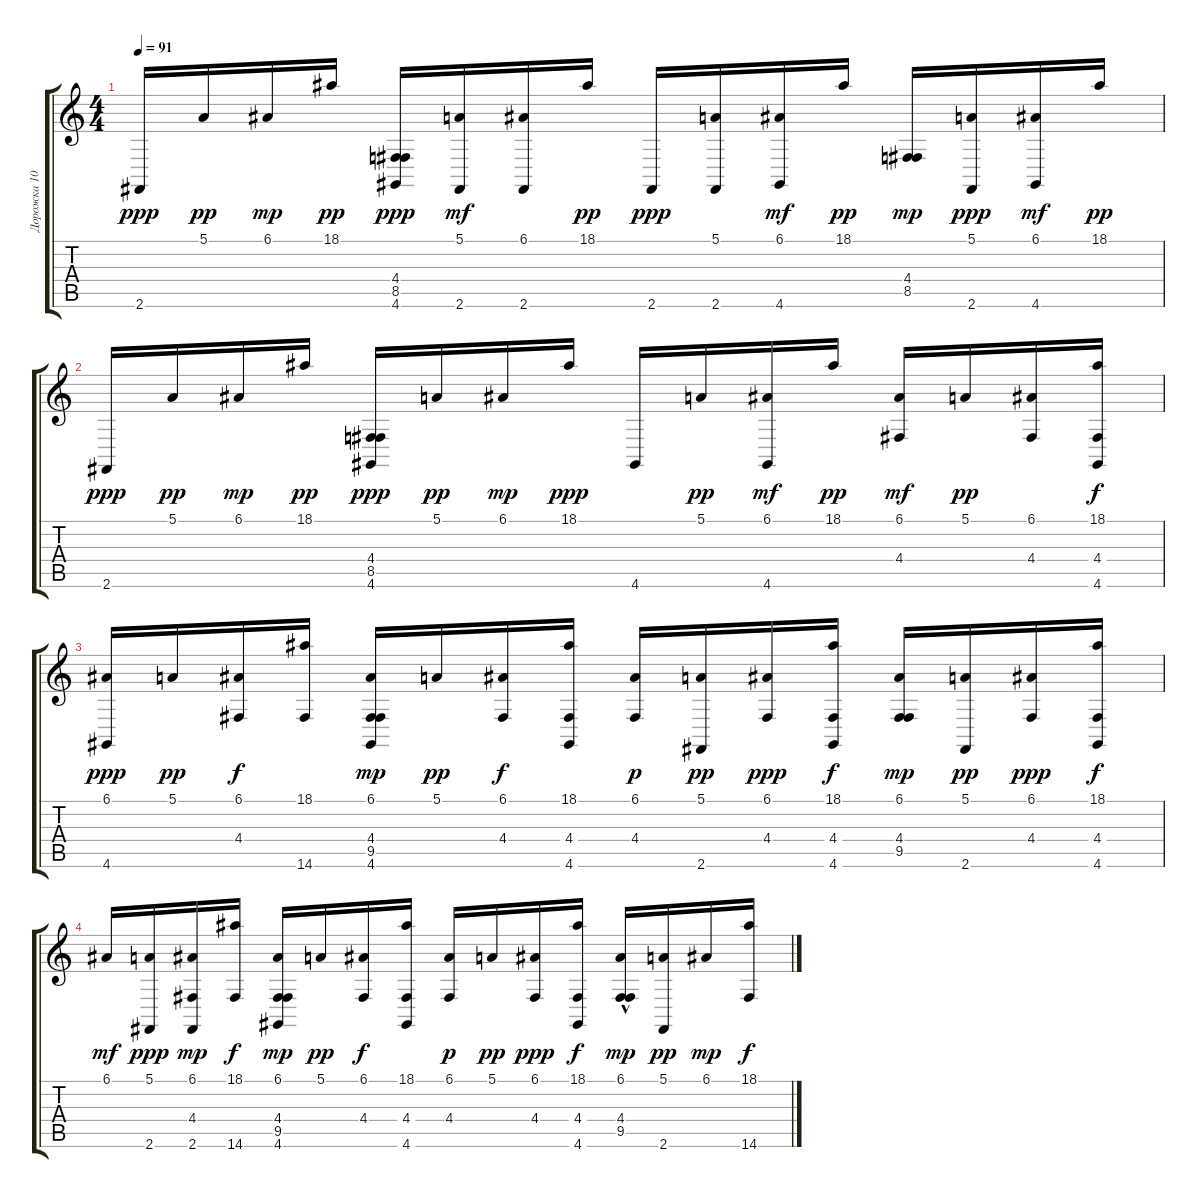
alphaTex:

\track ("Дорожка 10" "Дорожка 10") {instrument celesta}
\staff {score tabs}
\tuning (E4 B3 G3 D3 A2 E2) {hide}
\ts (4 4)
\tempo 91
\clef g2
\ks c
2.6.16{dy ppp} 5.1.16{dy pp} 6.1.16{dy mp} 18.1.16{dy pp} (4.4 8.5 4.6).16{dy ppp} (5.1 2.6).16{dy mf} (6.1 2.6).16 18.1.16{dy pp} 2.6.16{dy ppp} (5.1 2.6).16 (6.1 4.6).16{dy mf} 18.1.16{dy pp} (4.4 8.5).16{dy mp} (5.1 2.6).16{dy ppp} (6.1 4.6).16{dy mf} 18.1.16{dy pp} |
2.6.16{dy ppp} 5.1.16{dy pp} 6.1.16{dy mp} 18.1.16{dy pp} (4.4 8.5 4.6).16{dy ppp} 5.1.16{dy pp} 6.1.16{dy mp} 18.1.16{dy ppp} 4.6.16 5.1.16{dy pp} (6.1 4.6).16{dy mf} 18.1.16{dy pp} (6.1 4.4).16{dy mf} 5.1.16{dy pp} (6.1 4.4).16 (18.1 4.4 4.6).16{dy f} |
(6.1 4.6).16{dy ppp} 5.1.16{dy pp} (6.1 4.4).16{dy f} (18.1 14.6).16 (6.1 4.4 9.5 4.6).16{dy mp} 5.1.16{dy pp} (6.1 4.4).16{dy f} (18.1 4.4 4.6).16 (6.1 4.4).16{dy p} (5.1 2.6).16{dy pp} (6.1 4.4).16{dy ppp} (18.1 4.4 4.6).16{dy f} (6.1 4.4 9.5).16{dy mp} (5.1 2.6).16{dy pp} (6.1 4.4).16{dy ppp} (18.1 4.4 4.6).16{dy f} |
6.1.16{dy mf} (5.1 2.6).16{dy ppp} (6.1 4.4 2.6).16{dy mp} (18.1 14.6).16{dy f} (6.1 4.4 9.5 4.6).16{dy mp} 5.1.16{dy pp} (6.1 4.4).16{dy f} (18.1 4.4 4.6).16 (6.1 4.4).16{dy p} 5.1.16{dy pp} (6.1 4.4).16{dy ppp} (18.1 4.4 4.6).16{dy f} (6.1 4.4{hac} 9.5{hac}).16{dy mp} (5.1 2.6).16{dy pp} 6.1.16{dy mp} (18.1 14.6).16{dy f}
